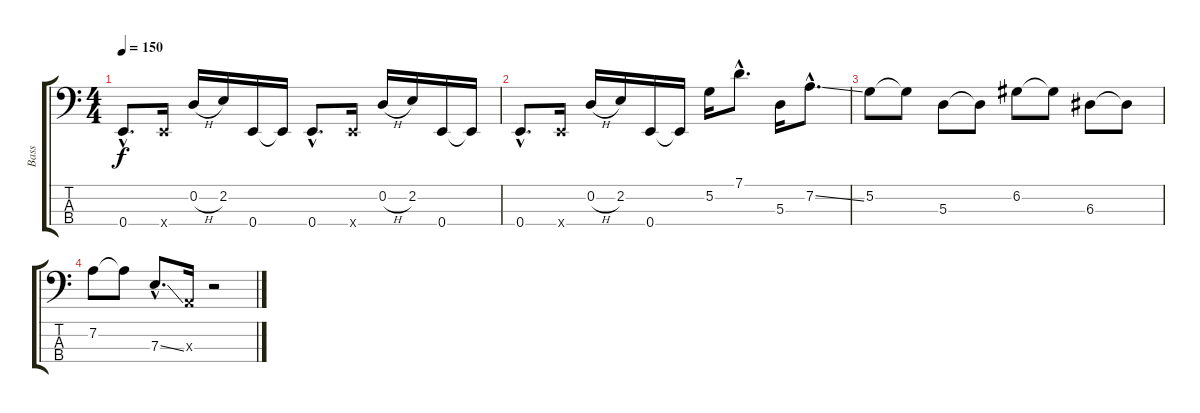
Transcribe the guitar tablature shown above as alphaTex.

\track ("Bass" "Bass") {instrument slapbass1}
\staff {score tabs}
\tuning (G2 D2 A1 E1) {hide}
\ts (4 4)
\tempo 150
\clef f4
\ks c
0.4{hac}.8{d dy f} 0.4{x}.16 0.2{h}.16 2.2.16 0.4.16 0.4{t}.16 0.4{hac}.8{d} 0.4{x}.16 0.2{h}.16 2.2.16 0.4.16 0.4{t}.16 |
0.4{hac}.8{d} 0.4{x}.16 0.2{h}.16 2.2.16 0.4.16 0.4{t}.16 5.2.16 7.1{hac}.8{d} 5.3.16 7.2{ss hac}.8{d} |
5.2.8{instrument electricbassfinger} 5.2{t}.8 5.3.8 5.3{t}.8 6.2.8 6.2{t}.8 6.3.8 6.3{t}.8 |
7.2.8 7.2{t}.8 7.3{ss hac}.8{d} 0.3{x}.16 r.2
